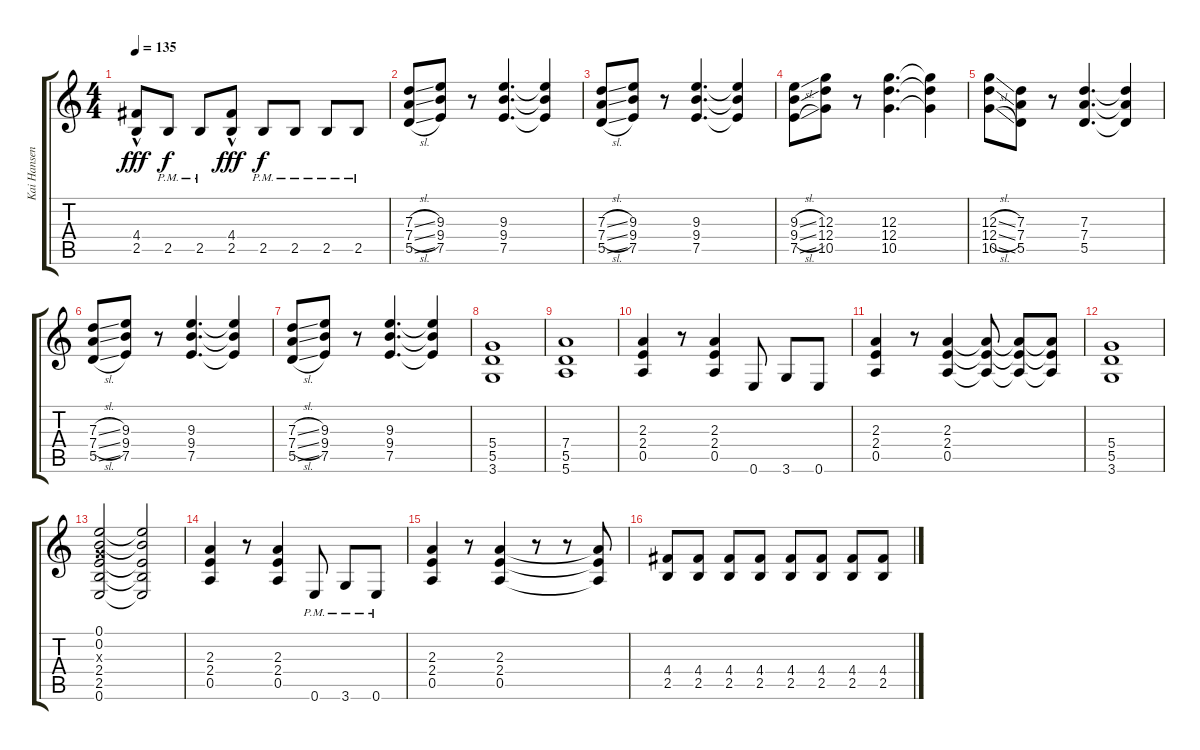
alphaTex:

\track ("Kai Hansen" "Kai Hansen") {instrument distortionguitar}
\staff {score tabs}
\tuning (E4 B3 G3 D3 A2 E2) {hide}
\ts (4 4)
\tempo 135
\clef g2
\ks c
(4.4 2.5{hac}).8{dy fff} 2.5{pm}.8{dy f} 2.5{pm}.8 (4.4 2.5{hac}).8{dy fff} 2.5{pm}.8{dy f} 2.5{pm}.8 2.5{pm}.8 2.5{pm}.8 |
(7.3{sl} 7.4{sl} 5.5{sl}).8 (9.3 9.4 7.5).8 r.8 (9.3 9.4 7.5).4{d} (9.3{t} 9.4{t} 7.5{t}).4 |
(7.3{sl} 7.4{sl} 5.5{sl}).8 (9.3 9.4 7.5).8 r.8 (9.3 9.4 7.5).4{d} (9.3{t} 9.4{t} 7.5{t}).4 |
(9.3{sl} 9.4{sl} 7.5{sl}).8 (12.3 12.4 10.5).8 r.8 (12.3 12.4 10.5).4{d} (12.3{t} 12.4{t} 10.5{t}).4 |
(12.3{sl} 12.4{sl} 10.5{sl}).8 (7.3 7.4 5.5).8 r.8 (7.3 7.4 5.5).4{d} (7.3{t} 7.4{t} 5.5{t}).4 |
(7.3{sl} 7.4{sl} 5.5{sl}).8 (9.3 9.4 7.5).8 r.8 (9.3 9.4 7.5).4{d} (9.3{t} 9.4{t} 7.5{t}).4 |
(7.3{sl} 7.4{sl} 5.5{sl}).8 (9.3 9.4 7.5).8 r.8 (9.3 9.4 7.5).4{d} (9.3{t} 9.4{t} 7.5{t}).4 |
(5.4 5.5 3.6).1 |
(7.4 5.5 5.6).1 |
(2.3 2.4 0.5).4 r.8 (2.3 2.4 0.5).4 0.6.8 3.6.8 0.6.8 |
(2.3 2.4 0.5).4 r.8 (2.3 2.4 0.5).4 (2.3{t} 2.4{t} 0.5{t}).8 (2.3{t} 2.4{t} 0.5{t}).8 (2.3{t} 2.4{t} 0.5{t}).8 |
(5.4 5.5 3.6).1 |
(0.1 0.2 0.3{x} 2.4 2.5 0.6).2 (0.1{t} 0.2{t} 2.4{t} 2.5{t} 0.6{t}).2 |
(2.3 2.4 0.5).4 r.8 (2.3 2.4 0.5).4 0.6{pm}.8 3.6{pm}.8 0.6{pm}.8 |
(2.3 2.4 0.5).4 r.8 (2.3 2.4 0.5).4 r.8 r.8 (2.3{t} 2.4{t} 0.5{t}).8 |
(4.4 2.5).8 (4.4 2.5).8 (4.4 2.5).8 (4.4 2.5).8 (4.4 2.5).8 (4.4 2.5).8 (4.4 2.5).8 (4.4 2.5).8
